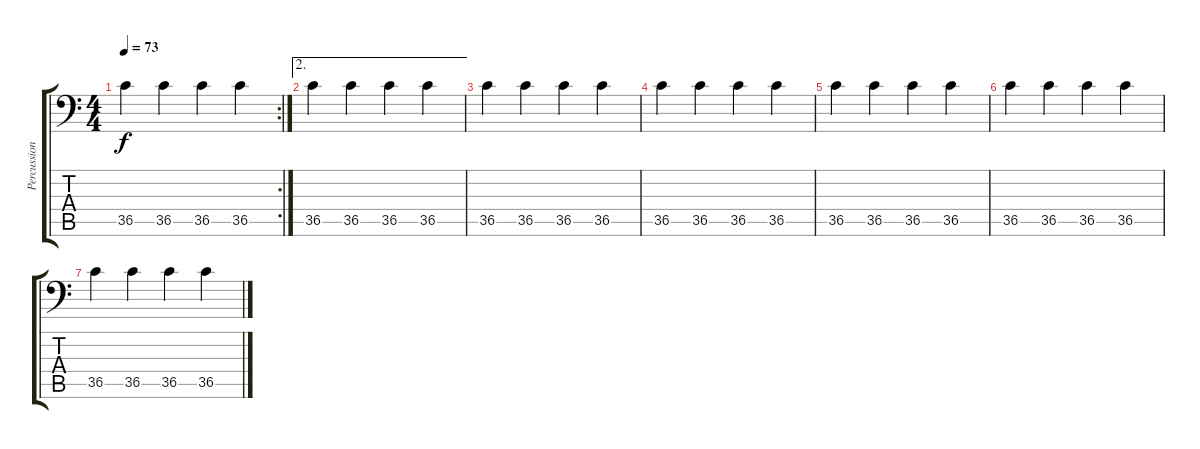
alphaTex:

\track ("Percussion" "Percussion") {instrument acousticgrandpiano}
\staff {score tabs}
\tuning (C-1 C-1 C-1 C-1 C-1 C-1) {hide}
\rc 2
\ts (4 4)
\tempo 73
\clef f4
\ks c
36.5.4{dy f} 36.5.4 36.5.4 36.5.4 |
\ae 2
36.5.4 36.5.4 36.5.4 36.5.4 |
36.5.4 36.5.4 36.5.4 36.5.4 |
36.5.4 36.5.4 36.5.4 36.5.4 |
36.5.4 36.5.4 36.5.4 36.5.4 |
36.5.4 36.5.4 36.5.4 36.5.4 |
36.5.4 36.5.4 36.5.4 36.5.4
